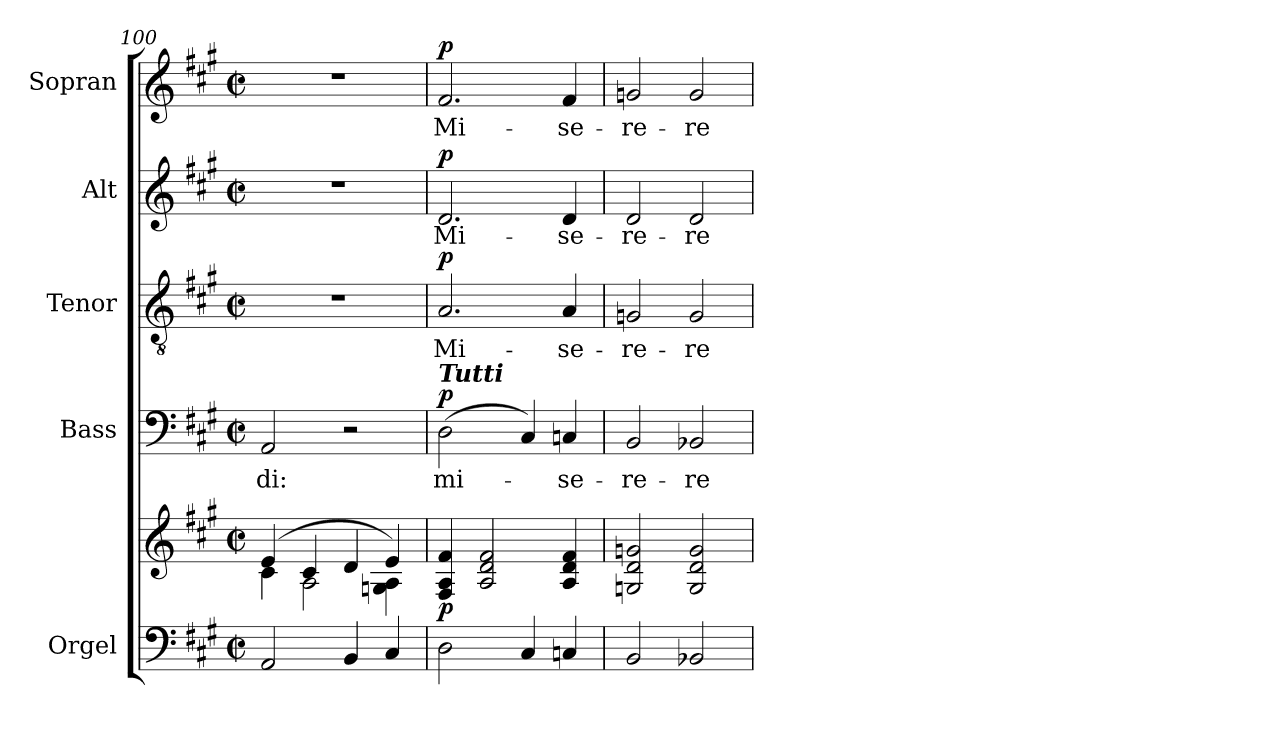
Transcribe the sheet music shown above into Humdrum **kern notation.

**kern	**kern	**dynam	**kern	**text	**dynam	**kern	**text	**dynam	**kern	**text	**dynam	**kern	**text	**dynam
*part5	*part5	*part5	*part4	*part4	*part4	*part3	*part3	*part3	*part2	*part2	*part2	*part1	*part1	*part1
*staff6	*staff5	*staff5/6	*staff4	*staff4	*staff4	*staff3	*staff3	*staff3	*staff2	*staff2	*staff2	*staff1	*staff1	*staff1
*I"Orgel	*	*	*I"Bass	*	*	*I"Tenor	*	*	*I"Alt	*	*	*I"Sopran	*	*
*I'Org.	*	*	*I'B.	*	*	*I'T.	*	*	*I'A.	*	*	*I'S.	*	*
*clefF4	*clefG2	*	*clefF4	*	*	*clefGv2	*	*	*clefG2	*	*	*clefG2	*	*
*k[f#c#g#]	*k[f#c#g#]	*	*k[f#c#g#]	*	*	*k[f#c#g#]	*	*	*k[f#c#g#]	*	*	*k[f#c#g#]	*	*
*A:	*A:	*	*A:	*	*	*A:	*	*	*A:	*	*	*A:	*	*
*M2/2	*M2/2	*	*M2/2	*	*	*M2/2	*	*	*M2/2	*	*	*M2/2	*	*
*met(c|)	*met(c|)	*	*met(c|)	*	*	*met(c|)	*	*	*met(c|)	*	*	*met(c|)	*	*
=100	=100	=100	=100	=100	=100	=100	=100	=100	=100	=100	=100	=100	=100	=100
*	*^	*	*	*	*	*	*	*	*	*	*	*	*	*
!	!	!	!	!	!LO:LY:b	!	!	!	!	!	!	!	!	!	!
2AA/	(4e/	4c#\	.	2AA/	-di:	.	1r	.	.	1r	.	.	1r	.	.
.	4c#/	2A\	.	.	.	.	.	.	.	.	.	.	.	.	.
4BB/	4d/	.	.	2r	.	.	.	.	.	.	.	.	.	.	.
4C#/	4e/)	4Gn\ 4A\	.	.	.	.	.	.	.	.	.	.	.	.	.
=101	=101	=101	=101	=101	=101	=101	=101	=101	=101	=101	=101	=101	=101	=101	=101
!	!	!	!	!LO:TX:a:Bi:t=Tutti	!	!	!	!	!	!	!	!	!	!	!
!	!	!	!LO:DY:b	!	!LO:LY:b	!LO:DY:a	!	!LO:LY:b	!LO:DY:a	!	!LO:LY:b	!LO:DY:a	!	!LO:LY:b	!LO:DY:a
*	*v	*v	*	*	*	*	*	*	*	*	*	*	*	*	*
2D\	4F#/ 4A/ 4f#/	p	(>2D\	mi-	p	2.A/	Mi-	p	2.d/	Mi-	p	2.f#/	Mi-	p
.	2A/ 2d/ 2f#/	.	.	.	.	.	.	.	.	.	.	.	.	.
4C#/	.	.	4C#/)	.	.	.	.	.	.	.	.	.	.	.
!	!	!	!	!LO:LY:b	!	!	!LO:LY:b	!	!	!LO:LY:b	!	!	!LO:LY:b	!
4Cn/	4A/ 4d/ 4f#/	.	4Cn/	-se-	.	4A/	-se-	.	4d/	-se-	.	4f#/	-se-	.
=102	=102	=102	=102	=102	=102	=102	=102	=102	=102	=102	=102	=102	=102	=102
!	!	!	!	!LO:LY:b	!	!	!LO:LY:b	!	!	!LO:LY:b	!	!	!LO:LY:b	!
2BB/	2Gn/ 2d/ 2gn/	.	2BB/	-re-	.	2Gn/	-re-	.	2d/	-re-	.	2gn/	-re-	.
!	!	!	!	!LO:LY:b	!	!	!LO:LY:b	!	!	!LO:LY:b	!	!	!LO:LY:b	!
2BB-X/	2G/ 2d/ 2g/	.	2BB-X/	-re	.	2G/	-re	.	2d/	-re	.	2g/	-re	.
=	=	=	=	=	=	=	=	=	=	=	=	=	=	=
*-	*-	*-	*-	*-	*-	*-	*-	*-	*-	*-	*-	*-	*-	*-
